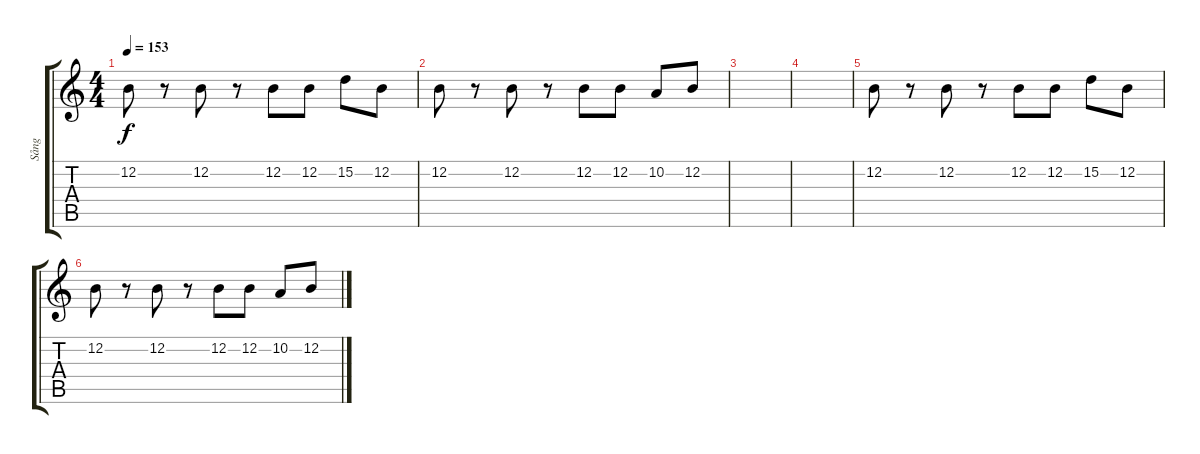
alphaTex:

\track ("Sång" "Sång") {instrument clarinet}
\staff {score tabs}
\tuning (E4 B3 G3 D3 A2 E2) {hide}
\ts (4 4)
\tempo 153
\clef g2
\ks c
12.2.8{dy f} r.8 12.2.8 r.8 12.2.8 12.2.8 15.2.8 12.2.8 |
12.2.8 r.8 12.2.8 r.8 12.2.8 12.2.8 10.2.8 12.2.8 |
|
|
12.2.8 r.8 12.2.8 r.8 12.2.8 12.2.8 15.2.8 12.2.8 |
12.2.8 r.8 12.2.8 r.8 12.2.8 12.2.8 10.2.8 12.2.8
